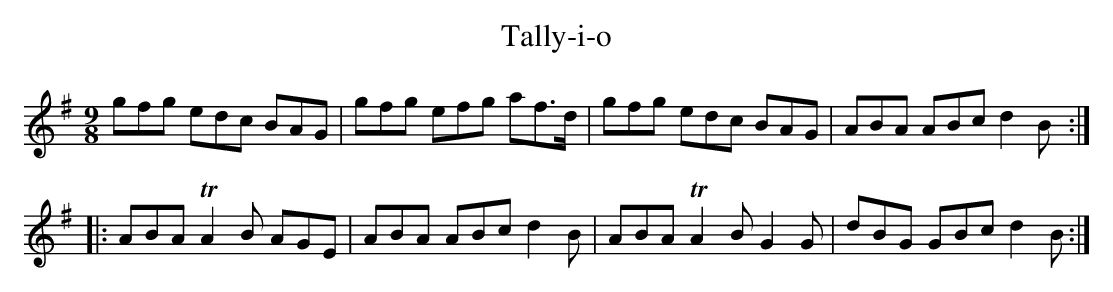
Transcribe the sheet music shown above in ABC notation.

X:1
T:Tally-i-o
M:9/8
L:1/8
Q:1/8=300
K:G
gfg edc BAG|gfg efg af>d|gfg edc BAG|ABA ABc d2B::
ABA TA2B AGE|ABA ABc d2B|ABA TA2B G2G|dBG GBc d2B:|
